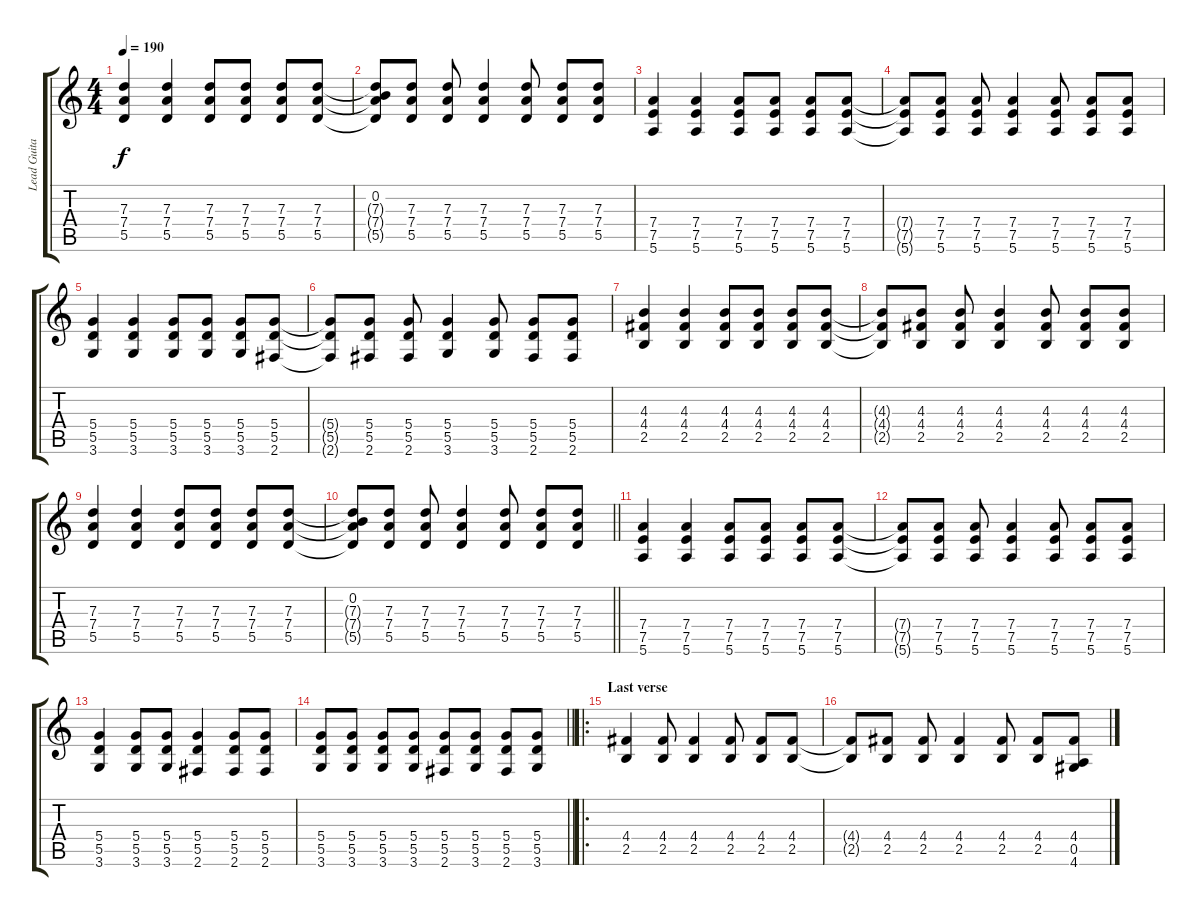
\track ("Lead Guitar" "Lead Guita") {instrument distortionguitar}
\staff {score tabs}
\tuning (E4 B3 G3 D3 A2 E2) {hide}
\ts (4 4)
\tempo 190
\clef g2
\ks c
(7.3 7.4 5.5).4{dy f} (7.3 7.4 5.5).4 (7.3 7.4 5.5).8 (7.3 7.4 5.5).8 (7.3 7.4 5.5).8 (7.3 7.4 5.5).8 |
(0.2 7.3{t} 7.4{t} 5.5{t}).8 (7.3 7.4 5.5).8 (7.3 7.4 5.5).8 (7.3 7.4 5.5).4 (7.3 7.4 5.5).8 (7.3 7.4 5.5).8 (7.3 7.4 5.5).8 |
(7.4 7.5 5.6).4 (7.4 7.5 5.6).4 (7.4 7.5 5.6).8 (7.4 7.5 5.6).8 (7.4 7.5 5.6).8 (7.4 7.5 5.6).8 |
(7.4{t} 7.5{t} 5.6{t}).8 (7.4 7.5 5.6).8 (7.4 7.5 5.6).8 (7.4 7.5 5.6).4 (7.4 7.5 5.6).8 (7.4 7.5 5.6).8 (7.4 7.5 5.6).8 |
(5.4 5.5 3.6).4 (5.4 5.5 3.6).4 (5.4 5.5 3.6).8 (5.4 5.5 3.6).8 (5.4 5.5 3.6).8 (5.4 5.5 2.6).8 |
(5.4{t} 5.5{t} 2.6{t}).8 (5.4 5.5 2.6).8 (5.4 5.5 2.6).8 (5.4 5.5 3.6).4 (5.4 5.5 3.6).8 (5.4 5.5 2.6).8 (5.4 5.5 2.6).8 |
(4.3 4.4 2.5).4 (4.3 4.4 2.5).4 (4.3 4.4 2.5).8 (4.3 4.4 2.5).8 (4.3 4.4 2.5).8 (4.3 4.4 2.5).8 |
(4.3{t} 4.4{t} 2.5{t}).8 (4.3 4.4 2.5).8 (4.3 4.4 2.5).8 (4.3 4.4 2.5).4 (4.3 4.4 2.5).8 (4.3 4.4 2.5).8 (4.3 4.4 2.5).8 |
(7.3 7.4 5.5).4 (7.3 7.4 5.5).4 (7.3 7.4 5.5).8 (7.3 7.4 5.5).8 (7.3 7.4 5.5).8 (7.3 7.4 5.5).8 |
\barLineRight lightlight
(0.2 7.3{t} 7.4{t} 5.5{t}).8 (7.3 7.4 5.5).8 (7.3 7.4 5.5).8 (7.3 7.4 5.5).4 (7.3 7.4 5.5).8 (7.3 7.4 5.5).8 (7.3 7.4 5.5).8 |
(7.4 7.5 5.6).4 (7.4 7.5 5.6).4 (7.4 7.5 5.6).8 (7.4 7.5 5.6).8 (7.4 7.5 5.6).8 (7.4 7.5 5.6).8 |
(7.4{t} 7.5{t} 5.6{t}).8 (7.4 7.5 5.6).8 (7.4 7.5 5.6).8 (7.4 7.5 5.6).4 (7.4 7.5 5.6).8 (7.4 7.5 5.6).8 (7.4 7.5 5.6).8 |
(5.4 5.5 3.6).4 (5.4 5.5 3.6).8 (5.4 5.5 3.6).8 (5.4 5.5 2.6).4 (5.4 5.5 2.6).8 (5.4 5.5 2.6).8 |
\barLineRight lightlight
(5.4 5.5 3.6).8 (5.4 5.5 3.6).8 (5.4 5.5 3.6).8 (5.4 5.5 3.6).8 (5.4 5.5 2.6).8 (5.4 5.5 3.6).8 (5.4 5.5 2.6).8 (5.4 5.5 3.6).8 |
\ro
\section ("" "Last verse")
(4.4 2.5).4 (4.4 2.5).8 (4.4 2.5).4 (4.4 2.5).8 (4.4 2.5).8 (4.4 2.5).8 |
(4.4{t} 2.5{t}).8 (4.4 2.5).8 (4.4 2.5).8 (4.4 2.5).4 (4.4 2.5).8 (4.4 2.5).8 (4.4 0.5 4.6).8
